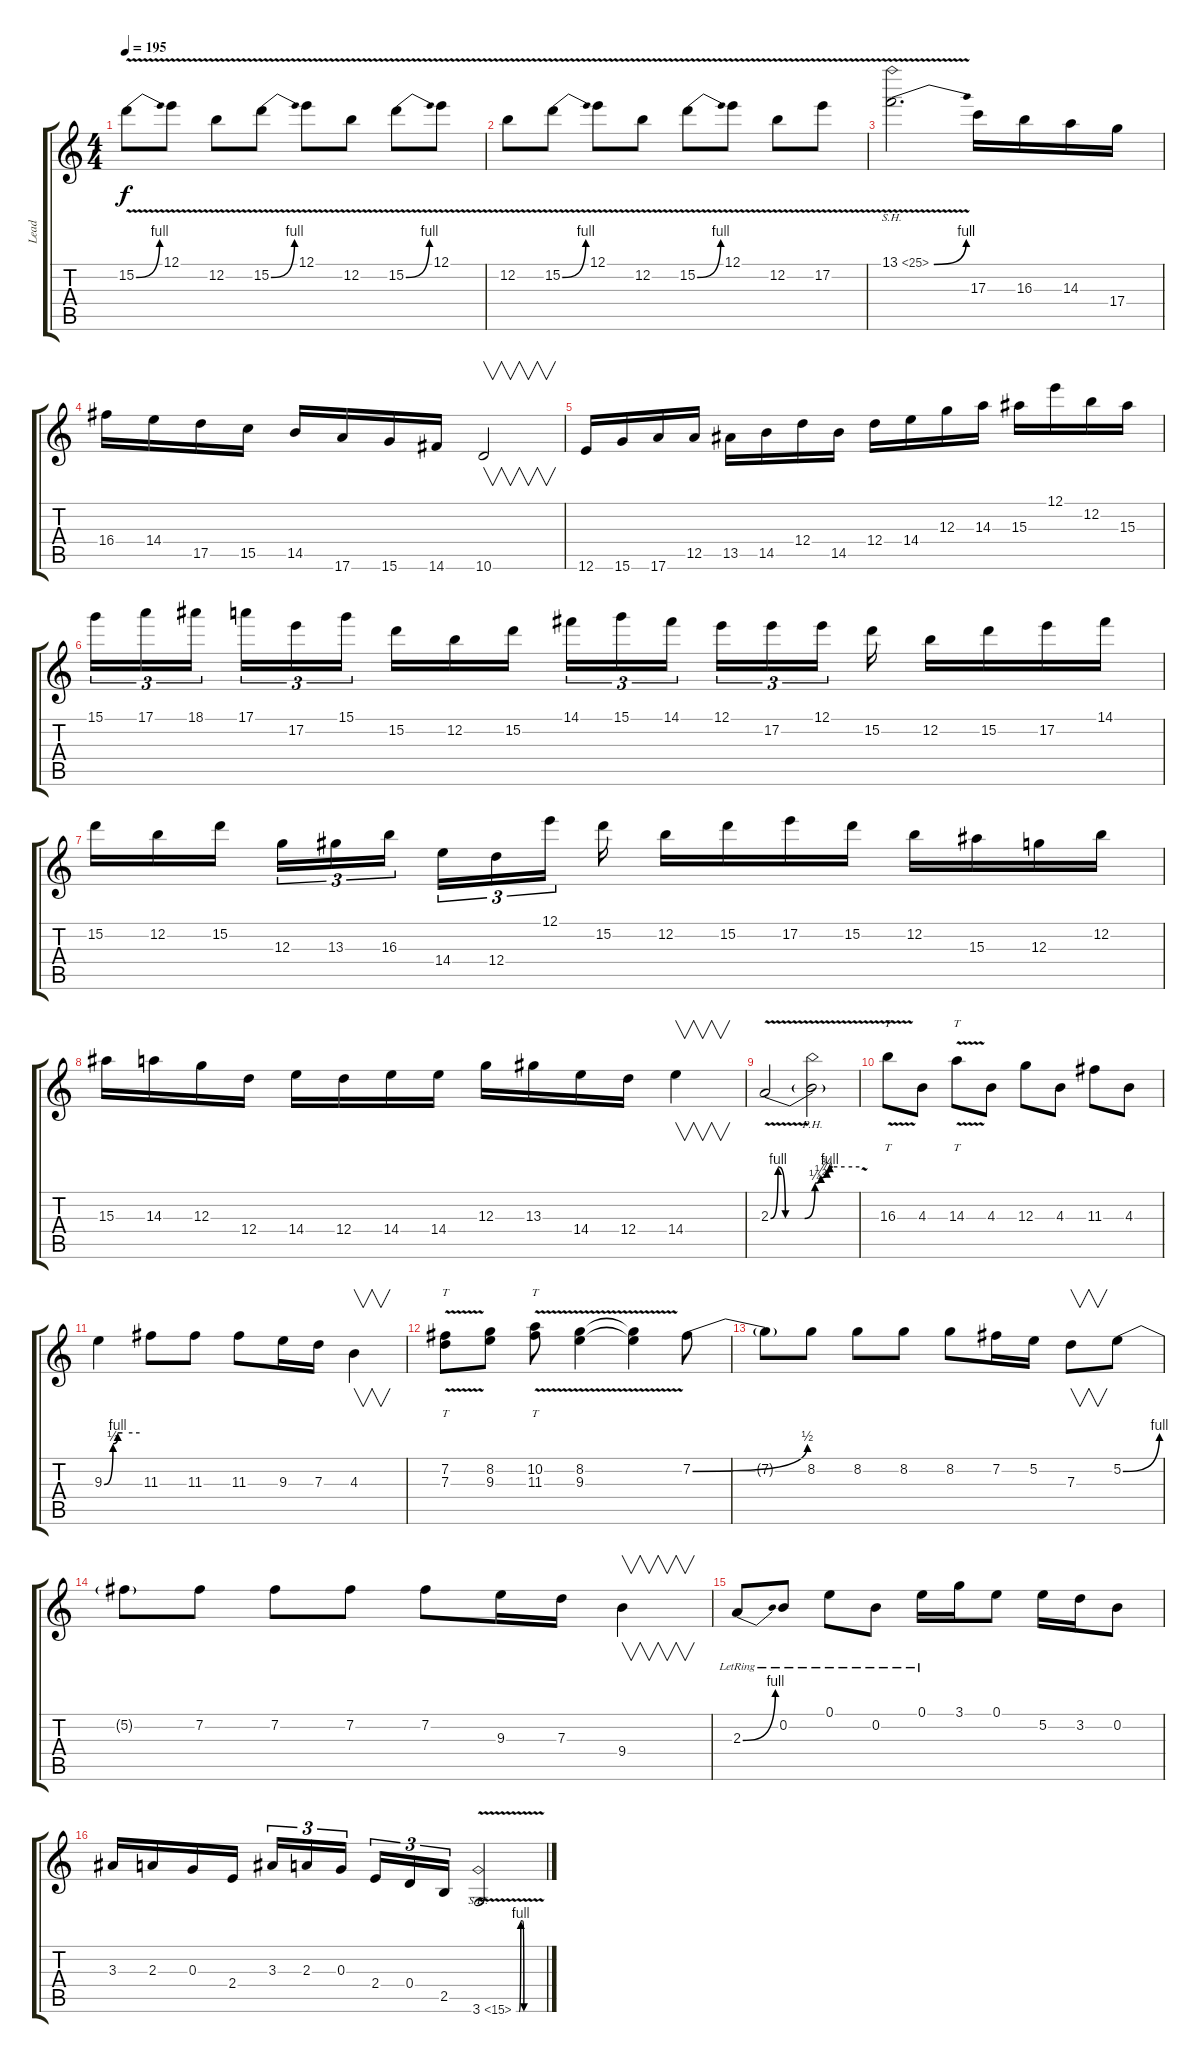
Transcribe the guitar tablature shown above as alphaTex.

\track ("Lead" "Lead") {instrument distortionguitar}
\staff {score tabs}
\tuning (E4 B3 G3 D3 A2 E2) {hide}
\ts (4 4)
\tempo 195
\clef g2
\ks c
15.2{be (bend 0 0 60 4) v}.8{dy f} 12.1{v}.8 12.2{v}.8 15.2{be (bend 0 0 60 4) v}.8 12.1{v}.8 12.2{v}.8 15.2{be (bend 0 0 60 4) v}.8 12.1{v}.8 |
12.2{v}.8 15.2{be (bend 0 0 60 4) v}.8 12.1{v}.8 12.2{v}.8 15.2{be (bend 0 0 60 4) v}.8 12.1{v}.8 12.2{v}.8 17.2{v}.8 |
13.1{be (bend 0 0 60 4) sh 12 v}.2{d} 17.3.16 16.3.16 14.3.16 17.4.16 |
16.4.16 14.4.16 17.5.16 15.5.16 14.5.16 17.6.16 15.6.16 14.6.16 10.6.2{v} |
12.6.16 15.6.16 17.6.16 12.5.16 13.5.16 14.5.16 12.4.16 14.5.16 12.4.16 14.4.16 12.3.16 14.3.16 15.3.16 12.1.16 12.2.16 15.3.16 |
15.1.16{tu (3 2)} 17.1.16{tu (3 2)} 18.1.16{tu (3 2) beam splitsecondary} 17.1.16{tu (3 2)} 17.2.16{tu (3 2)} 15.1.16{tu (3 2)} 15.2.16 12.2.16 15.2.16{beam splitsecondary} 14.1.16{tu (3 2)} 15.1.16{tu (3 2)} 14.1.16{tu (3 2) beam splitsecondary} 12.1.16{tu (3 2)} 17.2.16{tu (3 2)} 12.1.16{tu (3 2) beam splitsecondary} 15.2.16 12.2.16 15.2.16 17.2.16 14.1.16 |
15.2.16 12.2.16 15.2.16{beam splitsecondary} 12.3.16{tu (3 2)} 13.3.16{tu (3 2)} 16.3.16{tu (3 2) beam splitsecondary} 14.4.16{tu (3 2)} 12.4.16{tu (3 2)} 12.1.16{tu (3 2) beam splitsecondary} 15.2.16 12.2.16 15.2.16 17.2.16 15.2.16 12.2.16 15.3.16 12.3.16 12.2.16 |
15.3.16 14.3.16 12.3.16 12.4.16 14.4.16 12.4.16 14.4.16 14.4.16 12.3.16 13.3.16 14.4.16 12.4.16 14.4.4{v} |
2.3{be (custom 0 0 5 4 10 0 18 0 20 0 23 0 30 1 34 2 38 3 40 4 42 4 50 4 60 4) v}.2 2.3{ph 12 v t}.2 |
16.3{v}.8{tt} 4.3.8 14.3{v}.8{tt} 4.3.8 12.3.8 4.3.8 11.3.8 4.3.8 |
9.3{be (custom 0 0 15 2 23 4 31 4 60 4)}.4 11.3.8 11.3.8 11.3.8 9.3.16 7.3.16 4.3.4{v} |
(7.2 7.3{v}).8{tt} (8.2 9.3).8 (10.2 11.3{v}).8{tt} (8.2 9.3{v}).4 (8.2{t} 9.3{t}).4 7.2{be (bend 0 0 60 2)}.8 |
7.2{t}.8 8.2.8 8.2.8 8.2.8 8.2.8 7.2.16 5.2.16 7.3.8{v} 5.2{be (bend 0 0 60 4)}.8 |
5.2{t}.8 7.2.8 7.2.8 7.2.8 7.2.8 9.3.16 7.3.16 9.4.4{v} |
2.3{be (bend 0 0 60 4) lr}.8 0.2{lr}.8 0.1{lr}.8 0.2{lr}.8 0.1{lr}.16 3.1.16 0.1.8 5.2.16 3.2.16 0.2.8 |
3.3.16 2.3.16 0.3.16 2.4.16 3.3.16{tu (3 2)} 2.3.16{tu (3 2)} 0.3.16{tu (3 2) beam splitsecondary} 2.4.16{tu (3 2)} 0.4.16{tu (3 2)} 2.5.16{tu (3 2)} 3.6{be (custom 0 0 6 0 10 4 14 4 17 0 20 0 22 0 24 0 30 0 60 0) sh 12 v}.2
